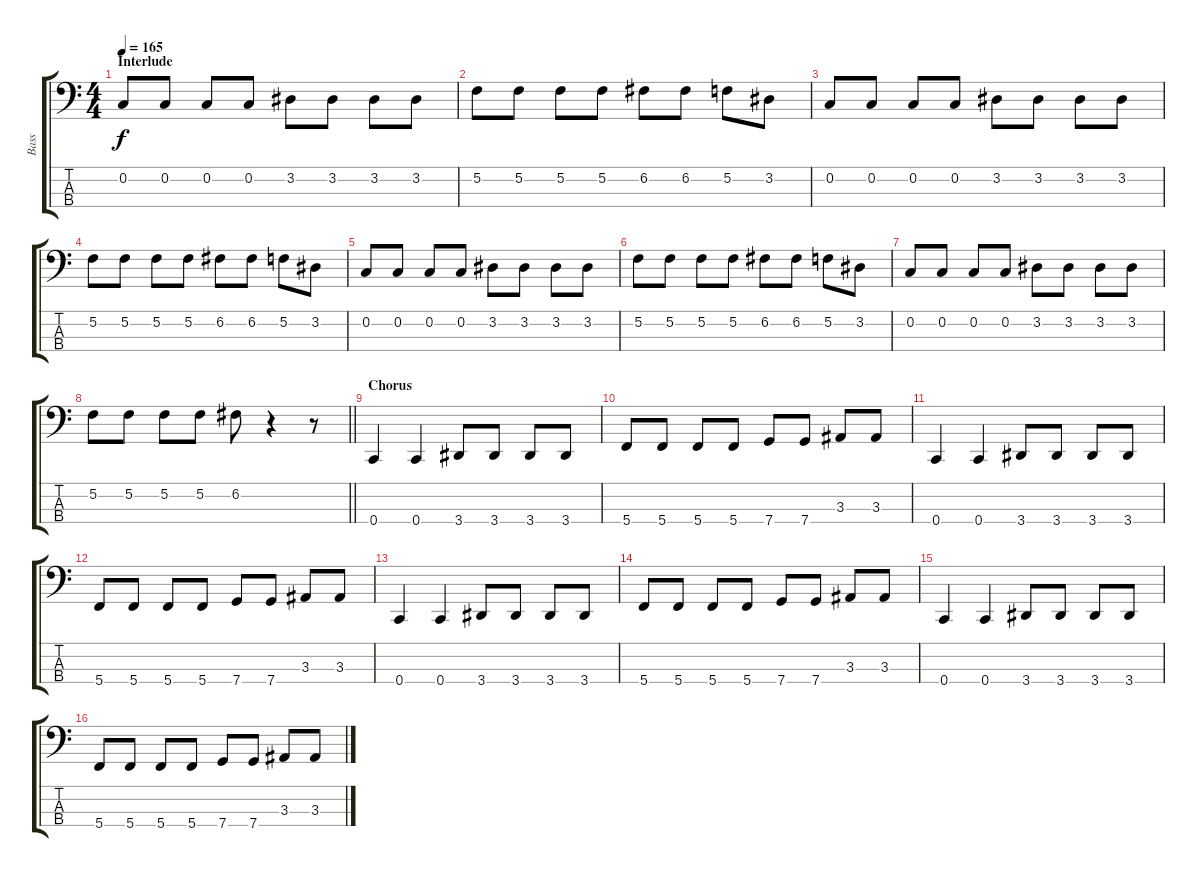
\track ("Bass" "Bass") {instrument electricbassfinger}
\staff {score tabs}
\tuning (F2 C2 G1 C1) {hide}
\ts (4 4)
\section ("" "Interlude")
\tempo 165
\clef f4
\ks c
0.2.8{dy f} 0.2.8 0.2.8 0.2.8 3.2.8 3.2.8 3.2.8 3.2.8 |
5.2.8 5.2.8 5.2.8 5.2.8 6.2.8 6.2.8 5.2.8 3.2.8 |
0.2.8 0.2.8 0.2.8 0.2.8 3.2.8 3.2.8 3.2.8 3.2.8 |
5.2.8 5.2.8 5.2.8 5.2.8 6.2.8 6.2.8 5.2.8 3.2.8 |
0.2.8 0.2.8 0.2.8 0.2.8 3.2.8 3.2.8 3.2.8 3.2.8 |
5.2.8 5.2.8 5.2.8 5.2.8 6.2.8 6.2.8 5.2.8 3.2.8 |
0.2.8 0.2.8 0.2.8 0.2.8 3.2.8 3.2.8 3.2.8 3.2.8 |
\barLineRight lightlight
5.2.8 5.2.8 5.2.8 5.2.8 6.2.8 r.4 r.8 |
\section ("" "Chorus")
0.4.4 0.4.4 3.4.8 3.4.8 3.4.8 3.4.8 |
5.4.8 5.4.8 5.4.8 5.4.8 7.4.8 7.4.8 3.3.8 3.3.8 |
0.4.4 0.4.4 3.4.8 3.4.8 3.4.8 3.4.8 |
5.4.8 5.4.8 5.4.8 5.4.8 7.4.8 7.4.8 3.3.8 3.3.8 |
0.4.4 0.4.4 3.4.8 3.4.8 3.4.8 3.4.8 |
5.4.8 5.4.8 5.4.8 5.4.8 7.4.8 7.4.8 3.3.8 3.3.8 |
0.4.4 0.4.4 3.4.8 3.4.8 3.4.8 3.4.8 |
5.4.8 5.4.8 5.4.8 5.4.8 7.4.8 7.4.8 3.3.8 3.3.8
